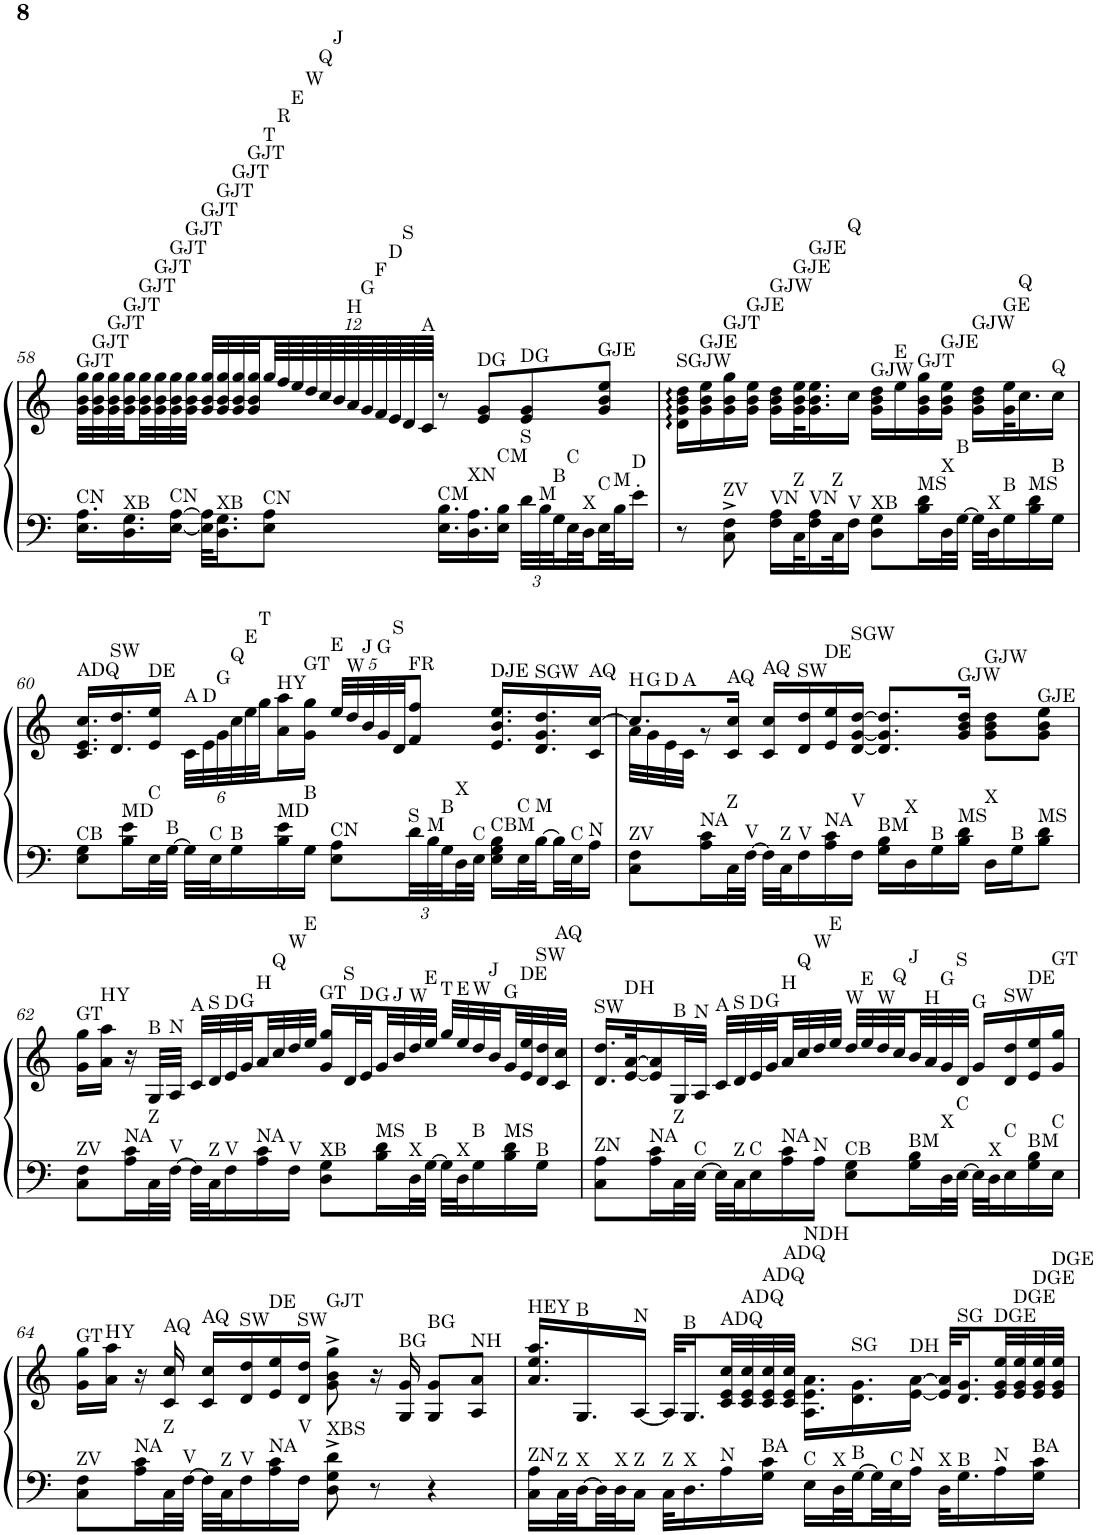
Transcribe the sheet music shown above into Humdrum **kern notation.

**kern	**kern
*part1	*part1
*staff2	*staff1
*I"鋼琴	*
!!LO:PB:g=z
*clefF4	*clefG2
*k[]	*k[]
*M4/4	*M4/4
=58	=58
!	!LO:TX:a:t=GJT
!LO:TX:a:t=CN	!
16.E\ 16.A\LL	32g\ 32b\ 32gg\LLL
!	!LO:TX:a:t=GJT
.	32g\ 32b\ 32gg\
!	!LO:TX:a:t=GJT
.	32g\ 32b\ 32gg\
!	!LO:TX:a:t=GJT
!LO:TX:a:t=XB	!
16.D\ 16.G\	32g\ 32b\ 32gg\
!	!LO:TX:a:t=GJT
.	32g\ 32b\ 32gg\
!	!LO:TX:a:t=GJT
.	32g\ 32b\ 32gg\
!	!LO:TX:a:t=GJT
!LO:TX:a:t=CN	!
[16E\ [16A\JJ	32g\ 32b\ 32gg\
!	!LO:TX:a:t=GJT
.	32g\ 32b\ 32gg\JJJ
!	!LO:TX:a:t=GJT
32E\] 32A\]KLL	32g/ 32b/ 32gg/LLL
!	!LO:TX:a:t=GJT
!LO:TX:a:t=XB	!
16.D\ 16.G\J	32g/ 32b/ 32gg/
!	!LO:TX:a:t=GJT
.	32g/ 32b/ 32gg/
!	!LO:TX:a:t=GJT
.	32g/ 32b/ 32gg/
*	*Xbrackettup
!	!LO:TX:a:t=T
!LO:TX:a:t=CN	!
8E\ 8A\J	96gg/L
!	!LO:TX:a:t=R
.	96ff/
!	!LO:TX:a:t=E
.	96ee/
!	!LO:TX:a:t=W
.	96dd/
!	!LO:TX:a:t=Q
.	96cc/
!	!LO:TX:a:t=J
.	96b/
!	!LO:TX:a:t=H
.	96a/
!	!LO:TX:a:t=G
.	96g/
!	!LO:TX:a:t=F
.	96f/
!	!LO:TX:a:t=D
.	96e/
!	!LO:TX:a:t=S
.	96d/
!	!LO:TX:a:t=A
.	96c/JJJJ
!LO:TX:a:t=CM	!
16.E\ 16.B\LL	8r
!LO:TX:a:t=XN	!
16.D\ 16.A\	.
!	!LO:TX:a:t=DG
.	8e/ 8g/L
!LO:TX:a:t=CM	!
16E\ 16B\JJ	.
*Xbrackettup	*
!	!LO:TX:a:t=DG
!LO:TX:a:t=S	!
48d\LLL	8e/ 8g/
!LO:TX:a:t=M	!
48B\	.
!LO:TX:a:t=B	!
48G\	.
!LO:TX:a:t=C	!
32E\	.
!LO:TX:a:t=X	!
32D\	.
!	!LO:TX:a:t=GJE
!LO:TX:a:t=C	!
32E\	8g/ 8b/ 8ee/J
!LO:TX:a:t=M	!
32B\J	.
!LO:TX:a:t=D	!
16e'\JJ	.
=59	=59
!	!LO:TX:a:t=SGJW
8r	16d\ 16g\ 16b\ 16dd\LL
!	!LO:TX:a:t=GJE
.	16g\ 16b\ 16ee\
!	!LO:TX:a:t=GJT
!LO:TX:a:t=ZV	!
8C\^ 8F\^	16g\ 16b\ 16gg\
!	!LO:TX:a:t=GJE
.	16g\ 16b\ 16ee\JJ
!	!LO:TX:a:t=GJW
!LO:TX:a:t=VN	!
16F\ 16A\LL	16g\ 16b\ 16dd\LL
!	!LO:TX:a:t=GJE
!LO:TX:a:t=Z	!
32C\K	32g\ 32b\ 32ee\K
!	!LO:TX:a:t=GJE
!LO:TX:a:t=VN	!
16F\ 16A\	16.g\ 16.b\ 16.ee\
!LO:TX:a:t=Z	!
32C\K	.
!	!LO:TX:a:t=Q
!LO:TX:a:t=V	!
16F\JJ	16cc\JJ
!	!LO:TX:a:t=GJW
!LO:TX:a:t=XB	!
8D\ 8G\L	16g\ 16b\ 16dd\LL
!	!LO:TX:a:t=E
.	16ee\
!	!LO:TX:a:t=GJT
!LO:TX:a:t=MS	!
16B\ 16d\L	16g\ 16b\ 16gg\
!	!LO:TX:a:t=GJE
!LO:TX:a:t=X	!
32D\L	16g\ 16b\ 16ee\JJ
!LO:TX:a:t=B	!
[32G\JJJ	.
!	!LO:TX:a:t=GJW
32G\LLL]	16g\ 16b\ 16dd\LL
!LO:TX:a:t=X	!
32D\J	.
!	!LO:TX:a:t=GE
!LO:TX:a:t=B	!
16G\	32g\ 32ee\K
!	!LO:TX:a:t=Q
.	16.cc\
!LO:TX:a:t=MS	!
16B\ 16d\	.
!	!LO:TX:a:t=Q
!LO:TX:a:t=B	!
16G\JJ	16cc\JJ
!!LO:LB:g=z
=60	=60
!	!LO:TX:a:t=ADQ
!LO:TX:a:t=CB	!
8E\ 8G\L	16.c/ 16.e/ 16.cc/LL
!	!LO:TX:a:t=SW
.	16.d/ 16.dd/
!LO:TX:a:t=MD	!
16B\ 16e\L	.
!	!LO:TX:a:t=DE
!LO:TX:a:t=C	!
32E\L	16e/ 16ee/JJ
!LO:TX:a:t=B	!
[32G\JJJ	.
!	!LO:TX:a:t=A
32G\LLL]	48c\LLL
!	!LO:TX:a:t=D
.	48e\
!LO:TX:a:t=C	!
32E\J	.
!	!LO:TX:a:t=G
.	48g\
!	!LO:TX:a:t=Q
!LO:TX:a:t=B	!
16G\	48cc\
!	!LO:TX:a:t=E
.	48ee\
!	!LO:TX:a:t=T
.	48gg\J
!	!LO:TX:a:t=HY
!LO:TX:a:t=MD	!
16B\ 16e\	16a\ 16aa\
!	!LO:TX:a:t=GT
!LO:TX:a:t=B	!
16G\JJ	16g\ 16gg\JJ
!	!LO:TX:a:t=E
!LO:TX:a:t=CN	!
8E\ 8A\L	40ee/LLL
!	!LO:TX:a:t=W
.	40dd/
!	!LO:TX:a:t=J
.	40b/
!	!LO:TX:a:t=G
.	40g/
!	!LO:TX:a:t=S
.	40d/JJ
!	!LO:TX:a:t=FR
!LO:TX:a:t=S	!
48d\LL	8f/ 8ff/J
!LO:TX:a:t=M	!
48B\	.
!LO:TX:a:t=B	!
48G\	.
!LO:TX:a:t=X	!
32D\	.
!LO:TX:a:t=C	!
32E\JJJ	.
!	!LO:TX:a:t=DJE
!LO:TX:a:t=CBM	!
16E\ 16G\ 16B\LL	16.e/ 16.b/ 16.ee/LL
!LO:TX:a:t=C	!
32E\L	.
!	!LO:TX:a:t=SGW
!LO:TX:a:t=M	!
[32B\	16.d/ 16.g/ 16.dd/
32B\]	.
!LO:TX:a:t=C	!
32E\J	.
!	!LO:TX:a:t=AQ
!LO:TX:a:t=N	!
16A\JJ	16c/ [16cc/JJ
=61	=61
*	*^
!	!LO:TX:a:t=H	!
!LO:TX:a:t=ZV	!	!
8C\ 8F\L	8.cc/L]	32a\LLL
!	!	!LO:TX:a:t=G
.	.	32g\
!	!	!LO:TX:a:t=D
.	.	32e\
!	!	!LO:TX:a:t=A
.	.	32c\JJJ
!LO:TX:a:t=NA	!	!
16A\ 16c\L	.	8r
!	!LO:TX:a:t=AQ	!
!LO:TX:a:t=Z	!	!
32C\L	16c/ 16cc/Jk	.
!LO:TX:a:t=V	!	!
[32F\JJJ	.	.
!	!LO:TX:a:t=AQ	!
32F\LLL]	16c/ 16cc/LL	2.ryy
!LO:TX:a:t=Z	!	!
32C\J	.	.
!	!LO:TX:a:t=SW	!
!LO:TX:a:t=V	!	!
16F\	16d/ 16dd/	.
!	!LO:TX:a:t=DE	!
!LO:TX:a:t=NA	!	!
16A\ 16c\	16e/ 16ee/	.
!	!LO:TX:a:t=SGW	!
!LO:TX:a:t=V	!	!
16F\JJ	[16d/ [16g/ [16dd/JJ	.
!LO:TX:a:t=BM	!	!
16G\ 16B\LL	8.d/] 8.g/] 8.dd/]L	.
!LO:TX:a:t=X	!	!
16D\	.	.
!LO:TX:a:t=B	!	!
16G\	.	.
!	!LO:TX:a:t=GJW	!
!LO:TX:a:t=MS	!	!
16B\ 16d\JJ	16g/ 16b/ 16dd/Jk	.
!	!LO:TX:a:t=GJW	!
!LO:TX:a:t=X	!	!
16D\LL	8g\ 8b\ 8dd\L	.
!LO:TX:a:t=B	!	!
16G\J	.	.
!	!LO:TX:a:t=GJE	!
!LO:TX:a:t=MS	!	!
8B\ 8d\J	8g\ 8b\ 8ee\J	.
*	*v	*v
!!LO:LB:g=z
=62	=62
!	!LO:TX:a:t=GT
!LO:TX:a:t=ZV	!
8C\ 8F\L	16g\ 16gg\LL
!	!LO:TX:a:t=HY
.	16a\ 16aa\JJ
!LO:TX:a:t=NA	!
16A\ 16c\L	16r
!	!LO:TX:a:t=B
!LO:TX:a:t=Z	!
32C\L	32G/LLL
!	!LO:TX:a:t=N
!LO:TX:a:t=V	!
[32F\JJJ	32A/JJJ
!	!LO:TX:a:t=A
32F\LLL]	32c/LLL
!	!LO:TX:a:t=S
!LO:TX:a:t=Z	!
32C\J	32d/
!	!LO:TX:a:t=D
!LO:TX:a:t=V	!
16F\	32e/
!	!LO:TX:a:t=G
.	32g/
!	!LO:TX:a:t=H
!LO:TX:a:t=NA	!
16A\ 16c\	32a/
!	!LO:TX:a:t=Q
.	32cc/
!	!LO:TX:a:t=W
!LO:TX:a:t=V	!
16F\JJ	32dd/
!	!LO:TX:a:t=E
.	32ee/JJJ
!	!LO:TX:a:t=GT
!LO:TX:a:t=XB	!
8D\ 8G\L	16g/ 16gg/LL
!	!LO:TX:a:t=S
.	32d/L
!	!LO:TX:a:t=D
.	32e/
!	!LO:TX:a:t=G
!LO:TX:a:t=MS	!
16B\ 16d\L	32g/
!	!LO:TX:a:t=J
.	32b/
!	!LO:TX:a:t=W
!LO:TX:a:t=X	!
32D\L	32dd/
!	!LO:TX:a:t=E
!LO:TX:a:t=B	!
[32G\JJJ	32ee/JJJ
!	!LO:TX:a:t=T
32G\LLL]	32gg/LLL
!	!LO:TX:a:t=E
!LO:TX:a:t=X	!
32D\J	32ee/
!	!LO:TX:a:t=W
!LO:TX:a:t=B	!
16G\	32dd/
!	!LO:TX:a:t=J
.	32b/
!	!LO:TX:a:t=G
!LO:TX:a:t=MS	!
16B\ 16d\	32g/
!	!LO:TX:a:t=DE
.	32e/ 32ee/
!	!LO:TX:a:t=SW
!LO:TX:a:t=B	!
16G\JJ	32d/ 32dd/
!	!LO:TX:a:t=AQ
.	32c/ 32cc/JJJ
=63	=63
!	!LO:TX:a:t=SW
!LO:TX:a:t=ZN	!
8C\ 8A\L	16.d/ 16.dd/LL
!	!LO:TX:a:t=DH
.	[32e/ [32a/K
!LO:TX:a:t=NA	!
16A\ 16c\L	16e/] 16a/]
!	!LO:TX:a:t=B
!LO:TX:a:t=Z	!
32C\L	32G/L
!	!LO:TX:a:t=N
!LO:TX:a:t=C	!
[32E\JJJ	32A/JJJ
!	!LO:TX:a:t=A
32E\LLL]	32c/LLL
!	!LO:TX:a:t=S
!LO:TX:a:t=Z	!
32C\J	32d/
!	!LO:TX:a:t=D
!LO:TX:a:t=C	!
16E\	32e/
!	!LO:TX:a:t=G
.	32g/
!	!LO:TX:a:t=H
!LO:TX:a:t=NA	!
16A\ 16c\	32a/
!	!LO:TX:a:t=Q
.	32cc/
!	!LO:TX:a:t=W
!LO:TX:a:t=N	!
16A\JJ	32dd/
!	!LO:TX:a:t=E
.	32ee/JJJ
!	!LO:TX:a:t=W
!LO:TX:a:t=CB	!
8E\ 8G\L	32dd/LLL
!	!LO:TX:a:t=E
.	32ee/
!	!LO:TX:a:t=W
.	32dd/
!	!LO:TX:a:t=Q
.	32cc/
!	!LO:TX:a:t=J
!LO:TX:a:t=BM	!
16G\ 16B\L	32b/
!	!LO:TX:a:t=H
.	32a/
!	!LO:TX:a:t=G
!LO:TX:a:t=X	!
32D\L	32g/
!	!LO:TX:a:t=S
!LO:TX:a:t=C	!
[32E\JJJ	32d/JJJ
!	!LO:TX:a:t=G
32E\LLL]	16g/LL
!LO:TX:a:t=X	!
32D\J	.
!	!LO:TX:a:t=SW
!LO:TX:a:t=C	!
16E\	16d/ 16dd/
!	!LO:TX:a:t=DE
!LO:TX:a:t=BM	!
16G\ 16B\	16e/ 16ee/
!	!LO:TX:a:t=GT
!LO:TX:a:t=C	!
16E\JJ	16g/ 16gg/JJ
!!LO:LB:g=z
=64	=64
!	!LO:TX:a:t=GT
!LO:TX:a:t=ZV	!
8C\ 8F\L	16g\ 16gg\LL
!	!LO:TX:a:t=HY
.	16a\ 16aa\JJ
!LO:TX:a:t=NA	!
16A\ 16c\L	16r
!	!LO:TX:a:t=AQ
!LO:TX:a:t=Z	!
32C\L	16c/ 16cc/
!LO:TX:a:t=V	!
[32F\JJJ	.
!	!LO:TX:a:t=AQ
32F\LLL]	16c/ 16cc/LL
!LO:TX:a:t=Z	!
32C\J	.
!	!LO:TX:a:t=SW
!LO:TX:a:t=V	!
16F\	16d/ 16dd/
!	!LO:TX:a:t=DE
!LO:TX:a:t=NA	!
16A\ 16c\	16e/ 16ee/
!	!LO:TX:a:t=SW
!LO:TX:a:t=V	!
16F\JJ	16d/ 16dd/JJ
!	!LO:TX:a:t=GJT
!LO:TX:a:t=XBS	!
8D\^ 8G\^ 8d\^	8g\^ 8b\^ 8gg\^
8r	16r
!	!LO:TX:a:t=BG
.	16G/ 16g/
!	!LO:TX:a:t=BG
4r	8G/ 8g/L
!	!LO:TX:a:t=NH
.	8A/ 8a/J
=65	=65
!	!LO:TX:a:t=HEY
!LO:TX:a:t=ZN	!
16C\ 16A\LL	16.a/ 16.ee/ 16.aa/LL
!LO:TX:a:t=Z	!
32C\L	.
!	!LO:TX:a:t=B
!LO:TX:a:t=X	!
[32D\	16.G/
32D\]	.
!LO:TX:a:t=X	!
32D\J	.
!	!LO:TX:a:t=N
!LO:TX:a:t=Z	!
16C\JJ	[16A/JJ
!LO:TX:a:t=Z	!
32C\KLL	32A/KLL]
!	!LO:TX:a:t=B
!LO:TX:a:t=X	!
16.D\	16.G/
!	!LO:TX:a:t=ADQ
!LO:TX:a:t=N	!
16A\	32c/ 32e/ 32cc/L
!	!LO:TX:a:t=ADQ
.	32c/ 32e/ 32cc/
!	!LO:TX:a:t=ADQ
!LO:TX:a:t=BA	!
16G\ 16c\JJ	32c/ 32e/ 32cc/
!	!LO:TX:a:t=ADQ
.	32c/ 32e/ 32cc/JJJ
!	!LO:TX:a:t=NDH
!LO:TX:a:t=C	!
16E\LL	16.A\ 16.e\ 16.a\LL
!LO:TX:a:t=X	!
32D\L	.
!	!LO:TX:a:t=SG
!LO:TX:a:t=B	!
[32G\	16.d\ 16.g\
32G\]	.
!LO:TX:a:t=C	!
32E\J	.
!	!LO:TX:a:t=DH
!LO:TX:a:t=N	!
16A\JJ	[16e\ [16a\JJ
!LO:TX:a:t=X	!
32D\KLL	32e/] 32a/]KLL
!	!LO:TX:a:t=SG
!LO:TX:a:t=B	!
16.G\	16.d/ 16.g/
!	!LO:TX:a:t=DGE
!LO:TX:a:t=N	!
16A\	32e/ 32g/ 32ee/L
!	!LO:TX:a:t=DGE
.	32e/ 32g/ 32ee/
!	!LO:TX:a:t=DGE
!LO:TX:a:t=BA	!
16G\ 16c\JJ	32e/ 32g/ 32ee/
!	!LO:TX:a:t=DGE
.	32e/ 32g/ 32ee/JJJ
=	=
*-	*-
